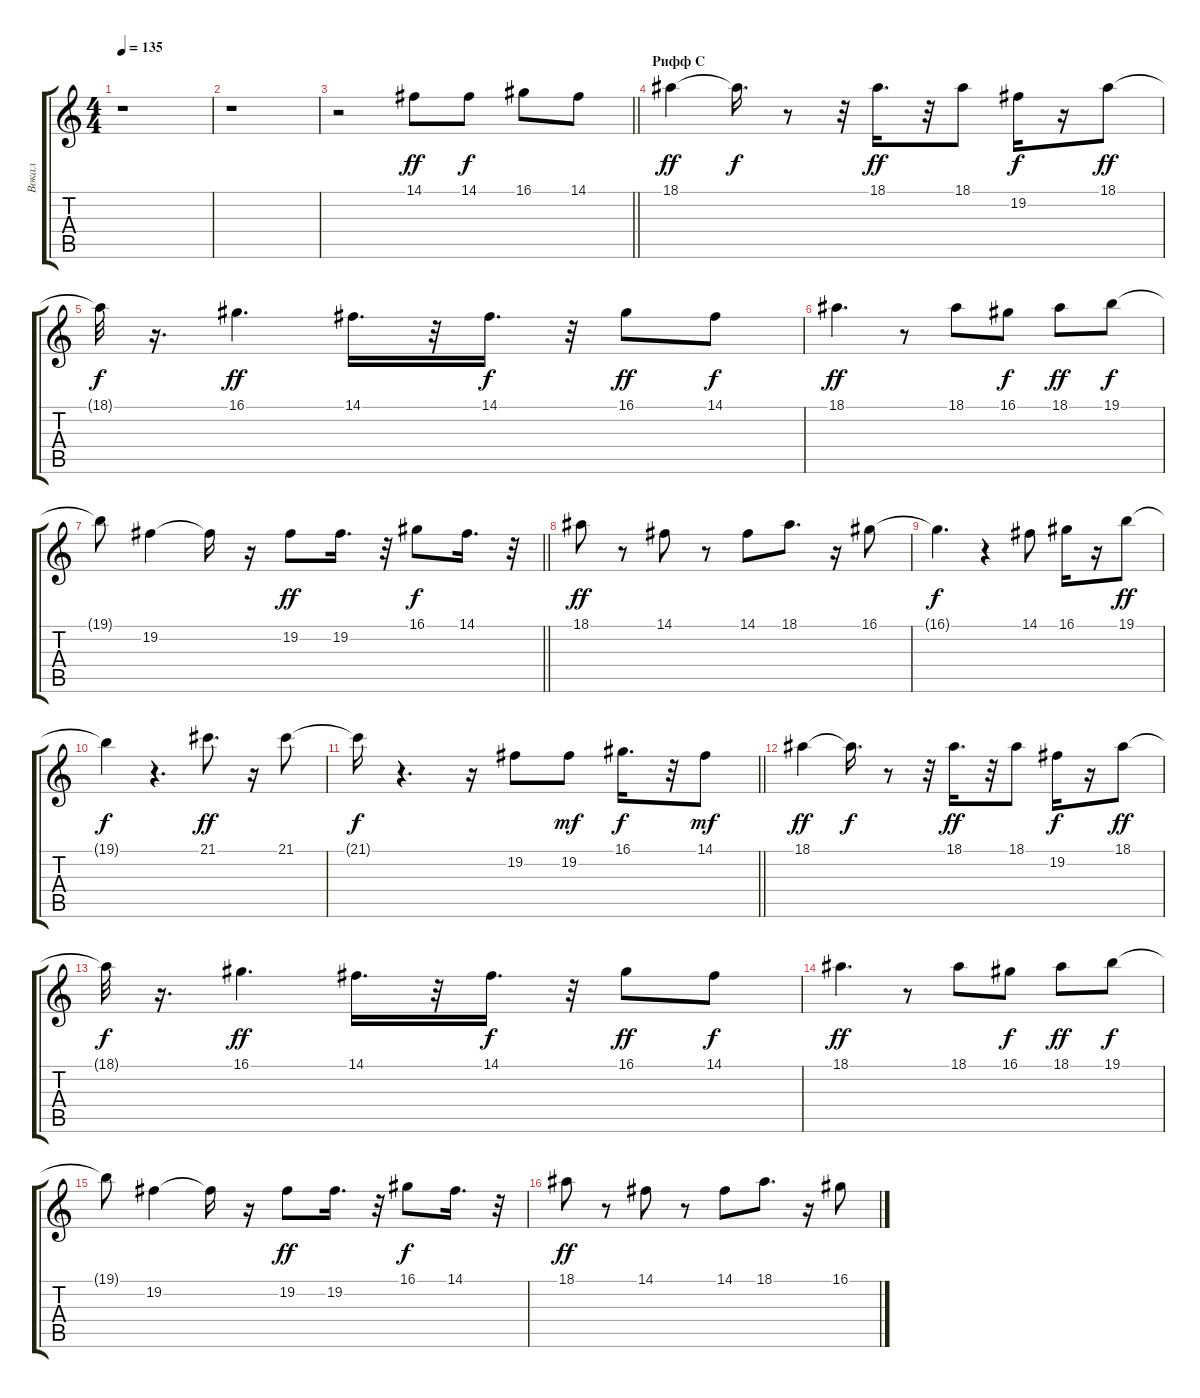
\track ("Вокал" "Вокал") {instrument viola}
\staff {score tabs}
\tuning (E4 B3 G3 D3 A2 E2) {hide}
\ts (4 4)
\tempo 135
\clef g2
\ks c
r.1{dy f} |
r.1 |
\barLineRight lightlight
r.2 14.1.8{dy ff} 14.1.8{dy f} 16.1.8 14.1.8 |
\section ("" "Рифф С")
18.1.4{dy ff} 18.1{t}.16{d dy f} r.8 r.32 18.1.16{d dy ff} r.32 18.1.8 19.2.16{dy f} r.16 18.1.8{dy ff} |
18.1{t}.32{dy f} r.16{d} 16.1.4{d dy ff} 14.1.16{d} r.32 14.1.16{d dy f} r.32 16.1.8{dy ff} 14.1.8{dy f} |
18.1.4{d dy ff} r.8 18.1.8 16.1.8{dy f} 18.1.8{dy ff} 19.1.8{dy f} |
\barLineRight lightlight
19.1{t}.8 19.2.4 19.2{t}.16 r.16 19.2.8{dy ff} 19.2.16{d} r.32 16.1.8{dy f} 14.1.16{d} r.32 |
\section ("" "")
18.1.8{dy ff} r.8 14.1.8 r.8 14.1.8 18.1.8{d} r.16 16.1.8 |
16.1{t}.4{d dy f} r.4 14.1.8 16.1.16 r.16 19.1.8{dy ff} |
19.1{t}.4{dy f} r.4{d} 21.1.8{d dy ff} r.16 21.1.8 |
\barLineRight lightlight
21.1{t}.16{dy f} r.4{d} r.16 19.2.8 19.2.8{dy mf} 16.1.16{d dy f} r.32 14.1.8{dy mf} |
18.1.4{dy ff} 18.1{t}.16{d dy f} r.8 r.32 18.1.16{d dy ff} r.32 18.1.8 19.2.16{dy f} r.16 18.1.8{dy ff} |
18.1{t}.32{dy f} r.16{d} 16.1.4{d dy ff} 14.1.16{d} r.32 14.1.16{d dy f} r.32 16.1.8{dy ff} 14.1.8{dy f} |
18.1.4{d dy ff} r.8 18.1.8 16.1.8{dy f} 18.1.8{dy ff} 19.1.8{dy f} |
19.1{t}.8 19.2.4 19.2{t}.16 r.16 19.2.8{dy ff} 19.2.16{d} r.32 16.1.8{dy f} 14.1.16{d} r.32 |
18.1.8{dy ff} r.8 14.1.8 r.8 14.1.8 18.1.8{d} r.16 16.1.8
